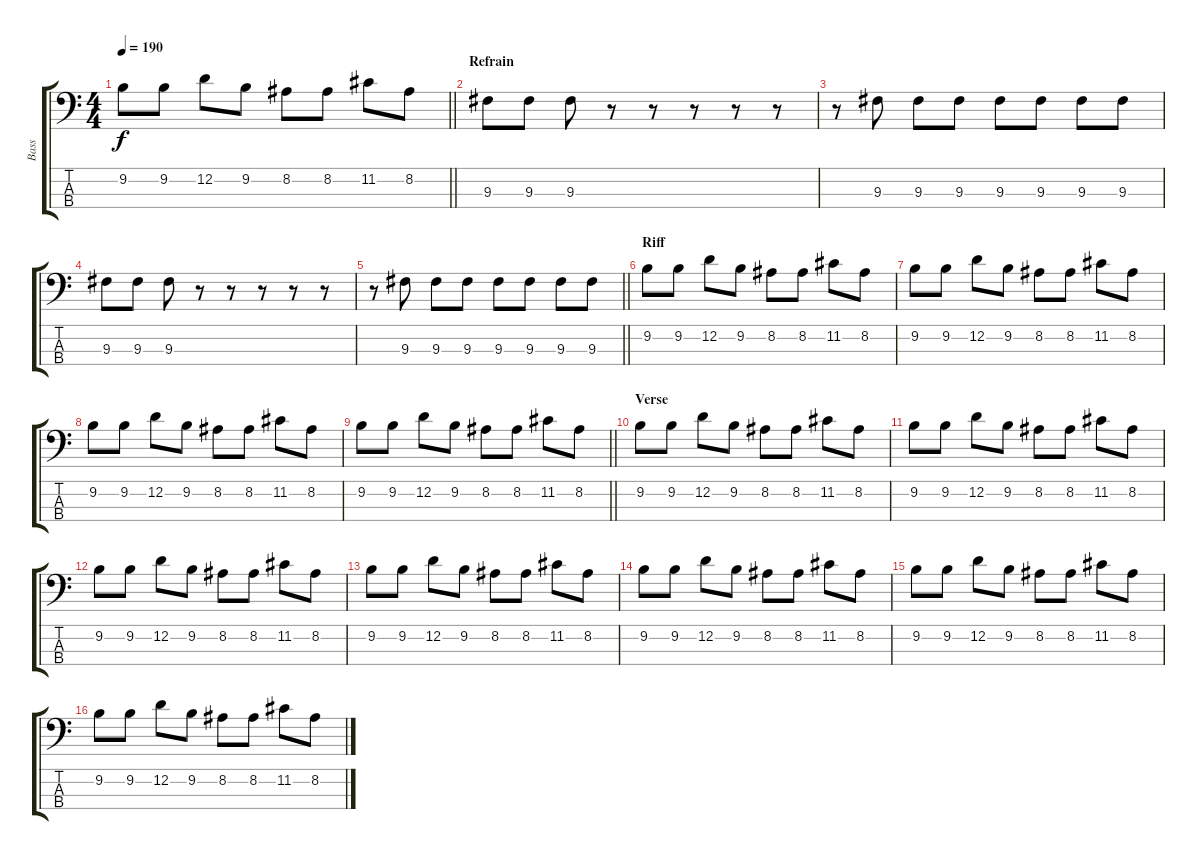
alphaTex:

\track ("Bass" "Bass") {instrument electricbassfinger}
\staff {score tabs}
\tuning (G2 D2 A1 E1) {hide}
\ts (4 4)
\tempo 190
\clef f4
\barLineRight lightlight
\ks c
9.2.8{dy f} 9.2.8 12.2.8 9.2.8 8.2.8 8.2.8 11.2.8 8.2.8 |
\section ("" "Refrain")
9.3.8 9.3.8 9.3.8 r.8 r.8 r.8 r.8 r.8 |
r.8 9.3.8 9.3.8 9.3.8 9.3.8 9.3.8 9.3.8 9.3.8 |
9.3.8 9.3.8 9.3.8 r.8 r.8 r.8 r.8 r.8 |
\barLineRight lightlight
r.8 9.3.8 9.3.8 9.3.8 9.3.8 9.3.8 9.3.8 9.3.8 |
\section ("" "Riff")
9.2.8 9.2.8 12.2.8 9.2.8 8.2.8 8.2.8 11.2.8 8.2.8 |
9.2.8 9.2.8 12.2.8 9.2.8 8.2.8 8.2.8 11.2.8 8.2.8 |
9.2.8 9.2.8 12.2.8 9.2.8 8.2.8 8.2.8 11.2.8 8.2.8 |
\barLineRight lightlight
9.2.8 9.2.8 12.2.8 9.2.8 8.2.8 8.2.8 11.2.8 8.2.8 |
\section ("" "Verse")
9.2.8 9.2.8 12.2.8 9.2.8 8.2.8 8.2.8 11.2.8 8.2.8 |
9.2.8 9.2.8 12.2.8 9.2.8 8.2.8 8.2.8 11.2.8 8.2.8 |
9.2.8 9.2.8 12.2.8 9.2.8 8.2.8 8.2.8 11.2.8 8.2.8 |
9.2.8 9.2.8 12.2.8 9.2.8 8.2.8 8.2.8 11.2.8 8.2.8 |
9.2.8 9.2.8 12.2.8 9.2.8 8.2.8 8.2.8 11.2.8 8.2.8 |
9.2.8 9.2.8 12.2.8 9.2.8 8.2.8 8.2.8 11.2.8 8.2.8 |
9.2.8 9.2.8 12.2.8 9.2.8 8.2.8 8.2.8 11.2.8 8.2.8
